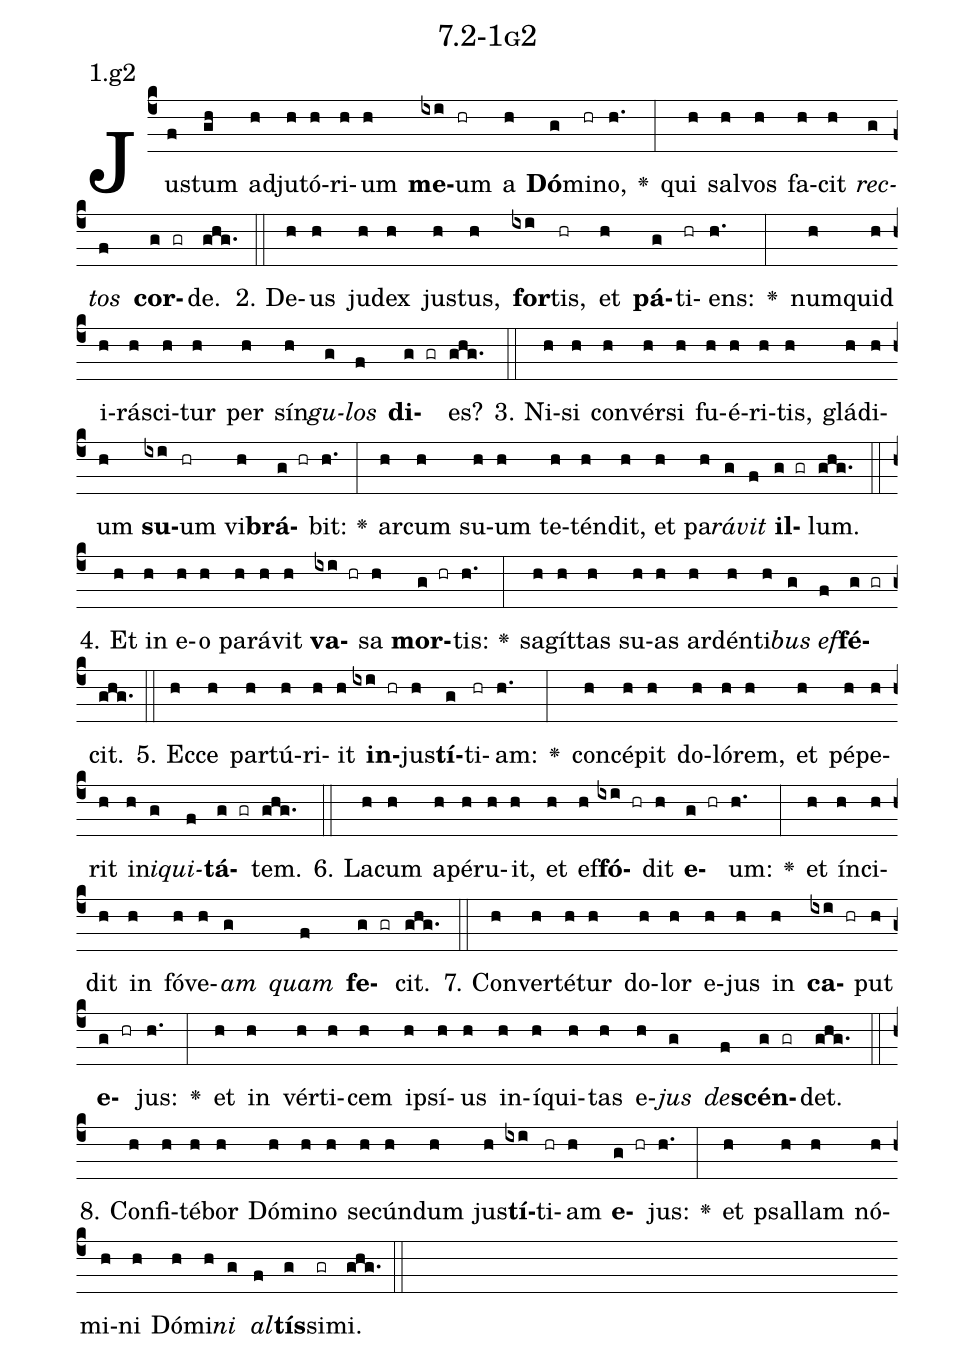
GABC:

name: 7.2-1g2;
annotation: 1.g2;
%%
(c4)Jus(f)tum(gh) ad(h)ju(h)tó(h)ri(h)um(h) <b>me</b>(ixi)um(hr) a(h) <b>Dó</b>(g)mi(hr)no,(h.) <v>\greheightstar</v>(:) qui(h) sal(h)vos(h) fa(h)cit(h) <i>rec</i>(g)<i>tos</i>(f) <b>cor</b>(g gr)de.(ghg.) (::)
2. De(h)us(h) ju(h)dex(h) jus(h)tus,(h) <b>for</b>(ixi)tis,(hr) et(h) <b>pá</b>(g)ti(hr)ens:(h.) <v>\greheightstar</v>(:) num(h)quid(h) i(h)rá(h)sci(h)tur(h) per(h) sín(h)<i>gu</i>(g)<i>los</i>(f) <b>di</b>(g gr)es?(ghg.) (::)
3. Ni(h)si(h) con(h)vér(h)si(h) fu(h)é(h)ri(h)tis,(h) glá(h)di(h)um(h) <b>su</b>(ixi)um(hr) vi(h)<b>brá</b>(g hr)bit:(h.) <v>\greheightstar</v>(:) ar(h)cum(h) su(h)um(h) te(h)tén(h)dit,(h) et(h) pa(h)<i>rá</i>(g)<i>vit</i>(f) <b>il</b>(g gr)lum.(ghg.) (::)
4. Et(h) in(h) e(h)o(h) pa(h)rá(h)vit(h) <b>va</b>(ixi hr)sa(h) <b>mor</b>(g hr)tis:(h.) <v>\greheightstar</v>(:) sa(h)gít(h)tas(h) su(h)as(h) ar(h)dén(h)ti(h)<i>bus</i>(g) <i>ef</i>(f)<b>fé</b>(g gr)cit.(ghg.) (::)
5. Ec(h)ce(h) par(h)tú(h)ri(h)it(h) <b>in</b>(ixi hr)jus(h)<b>tí</b>(g)ti(hr)am:(h.) <v>\greheightstar</v>(:) con(h)cé(h)pit(h) do(h)ló(h)rem,(h) et(h) pé(h)pe(h)rit(h) in(h)<i>i</i>(g)<i>qui</i>(f)<b>tá</b>(g gr)tem.(ghg.) (::)
6. La(h)cum(h) a(h)pé(h)ru(h)it,(h) et(h) ef(h)<b>fó</b>(ixi hr)dit(h) <b>e</b>(g hr)um:(h.) <v>\greheightstar</v>(:) et(h) ín(h)ci(h)dit(h) in(h) fó(h)ve(h)<i>am</i>(g) <i>quam</i>(f) <b>fe</b>(g gr)cit.(ghg.) (::)
7. Con(h)ver(h)té(h)tur(h) do(h)lor(h) e(h)jus(h) in(h) <b>ca</b>(ixi hr)put(h) <b>e</b>(g hr)jus:(h.) <v>\greheightstar</v>(:) et(h) in(h) vér(h)ti(h)cem(h) ip(h)sí(h)us(h) in(h)í(h)qui(h)tas(h) e(h)<i>jus</i>(g) <i>de</i>(f)<b>scén</b>(g gr)det.(ghg.) (::)
8. Con(h)fi(h)té(h)bor(h) Dó(h)mi(h)no(h) se(h)cún(h)dum(h) jus(h)<b>tí</b>(ixi)ti(hr)am(h) <b>e</b>(g hr)jus:(h.) <v>\greheightstar</v>(:) et(h) psal(h)lam(h) nó(h)mi(h)ni(h) Dó(h)mi(h)<i>ni</i>(g) <i>al</i>(f)<b>tís</b>(g)si(gr)mi.(ghg.) (::)
